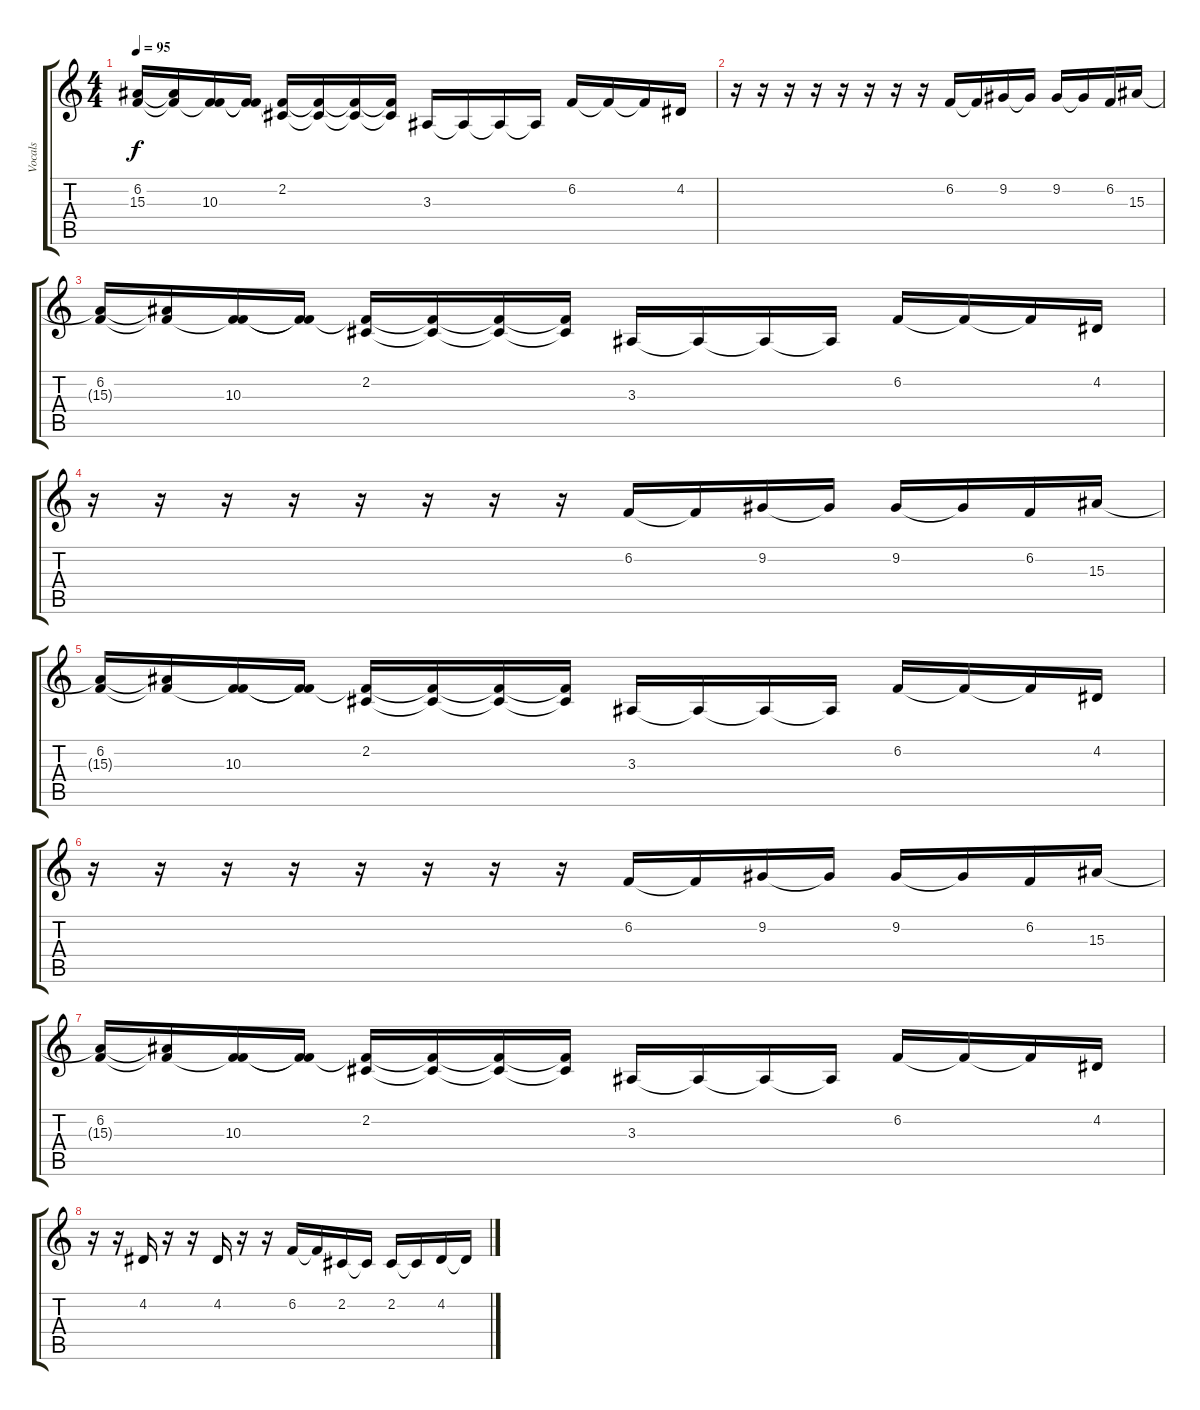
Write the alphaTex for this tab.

\track ("Vocals" "Vocals") {instrument tenorsax}
\staff {score tabs}
\tuning (E4 B3 G3 D3 A2 E2) {hide}
\ts (4 4)
\tempo 95
\clef g2
\ks c
(6.2 15.3{t}).16{dy f} (6.2{t} 15.3{t}).16 (6.2{t} 10.3).16 (6.2{t} 10.3{t}).16 (2.2 10.3{t}).16 (2.2{t} 10.3{t}).16 (2.2{t} 10.3{t}).16 (2.2{t} 10.3{t}).16 3.3.16 3.3{t}.16 3.3{t}.16 3.3{t}.16 6.2.16 6.2{t}.16 6.2{t}.16 4.2.16 |
r.16 r.16 r.16 r.16 r.16 r.16 r.16 r.16 6.2.16 6.2{t}.16 9.2.16 9.2{t}.16 9.2.16 9.2{t}.16 6.2.16 15.3.16 |
(6.2 15.3{t}).16 (6.2{t} 15.3{t}).16 (6.2{t} 10.3).16 (6.2{t} 10.3{t}).16 (2.2 10.3{t}).16 (2.2{t} 10.3{t}).16 (2.2{t} 10.3{t}).16 (2.2{t} 10.3{t}).16 3.3.16 3.3{t}.16 3.3{t}.16 3.3{t}.16 6.2.16 6.2{t}.16 6.2{t}.16 4.2.16 |
r.16 r.16 r.16 r.16 r.16 r.16 r.16 r.16 6.2.16 6.2{t}.16 9.2.16 9.2{t}.16 9.2.16 9.2{t}.16 6.2.16 15.3.16 |
(6.2 15.3{t}).16 (6.2{t} 15.3{t}).16 (6.2{t} 10.3).16 (6.2{t} 10.3{t}).16 (2.2 10.3{t}).16 (2.2{t} 10.3{t}).16 (2.2{t} 10.3{t}).16 (2.2{t} 10.3{t}).16 3.3.16 3.3{t}.16 3.3{t}.16 3.3{t}.16 6.2.16 6.2{t}.16 6.2{t}.16 4.2.16 |
r.16 r.16 r.16 r.16 r.16 r.16 r.16 r.16 6.2.16 6.2{t}.16 9.2.16 9.2{t}.16 9.2.16 9.2{t}.16 6.2.16 15.3.16 |
(6.2 15.3{t}).16 (6.2{t} 15.3{t}).16 (6.2{t} 10.3).16 (6.2{t} 10.3{t}).16 (2.2 10.3{t}).16 (2.2{t} 10.3{t}).16 (2.2{t} 10.3{t}).16 (2.2{t} 10.3{t}).16 3.3.16 3.3{t}.16 3.3{t}.16 3.3{t}.16 6.2.16 6.2{t}.16 6.2{t}.16 4.2.16 |
r.16 r.16 4.2.16 r.16 r.16 4.2.16 r.16 r.16 6.2.16 6.2{t}.16 2.2.16 2.2{t}.16 2.2.16 2.2{t}.16 4.2.16 4.2{t}.16
